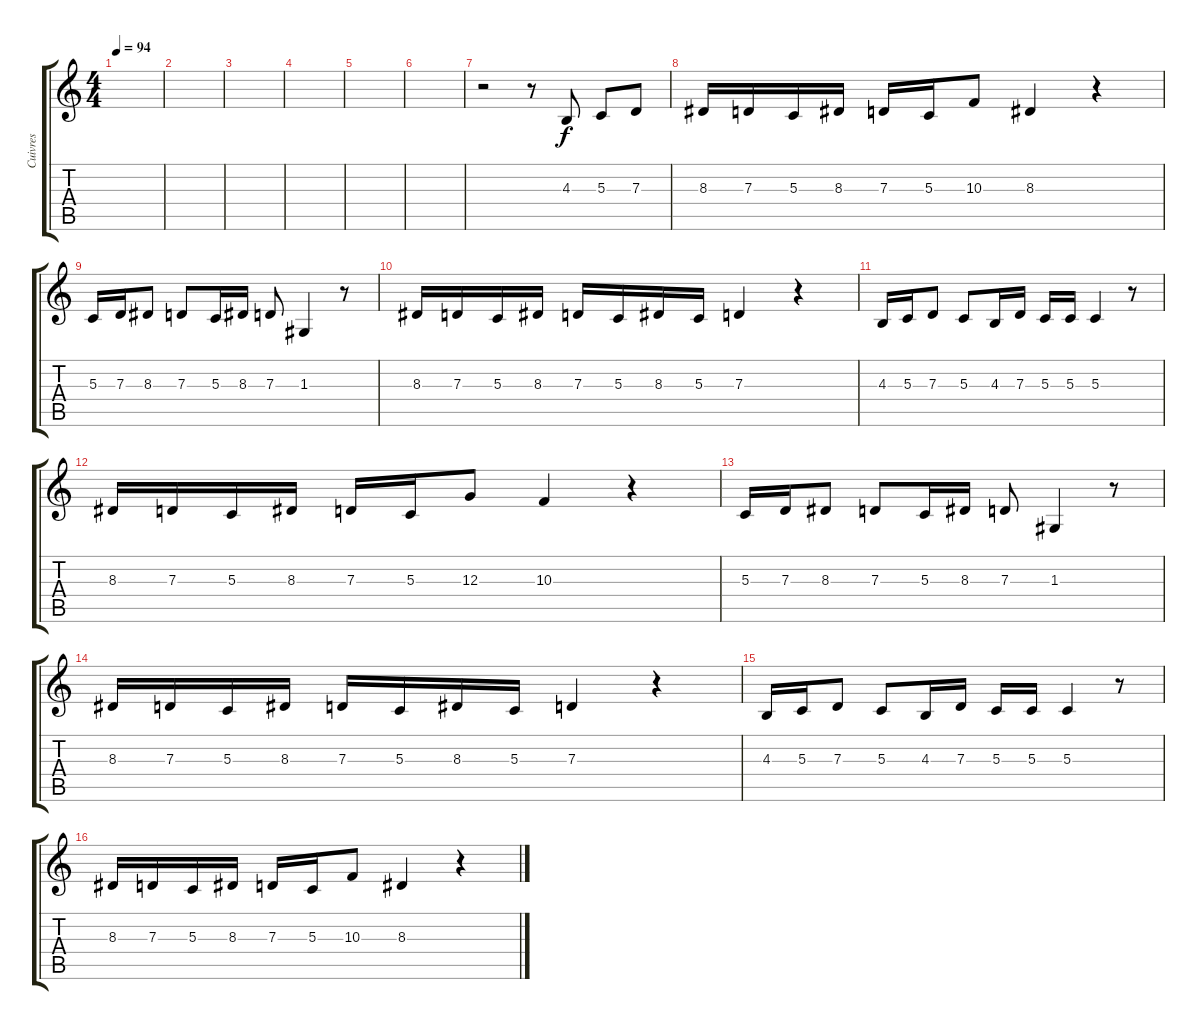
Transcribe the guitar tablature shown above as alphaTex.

\track ("Cuivres" "Cuivres") {instrument altosax}
\staff {score tabs}
\tuning (E4 B3 G3 D3 A2 E2) {hide}
\ts (4 4)
\tempo 94
\clef g2
\ks c
|
|
|
|
|
|
r.2 r.8 4.3.8 5.3.8 7.3.8 |
8.3.16 7.3.16 5.3.16 8.3.16 7.3.16 5.3.16 10.3.8 8.3.4 r.4 |
5.3.16 7.3.16 8.3.8 7.3.8 5.3.16 8.3.16 7.3.8 1.3.4 r.8 |
8.3.16 7.3.16 5.3.16 8.3.16 7.3.16 5.3.16 8.3.16 5.3.16 7.3.4 r.4 |
4.3.16 5.3.16 7.3.8 5.3.8 4.3.16 7.3.16 5.3.16 5.3.16 5.3.4 r.8 |
8.3.16 7.3.16 5.3.16 8.3.16 7.3.16 5.3.16 12.3.8 10.3.4 r.4 |
5.3.16 7.3.16 8.3.8 7.3.8 5.3.16 8.3.16 7.3.8 1.3.4 r.8 |
8.3.16 7.3.16 5.3.16 8.3.16 7.3.16 5.3.16 8.3.16 5.3.16 7.3.4 r.4 |
4.3.16 5.3.16 7.3.8 5.3.8 4.3.16 7.3.16 5.3.16 5.3.16 5.3.4 r.8 |
8.3.16 7.3.16 5.3.16 8.3.16 7.3.16 5.3.16 10.3.8 8.3.4 r.4
